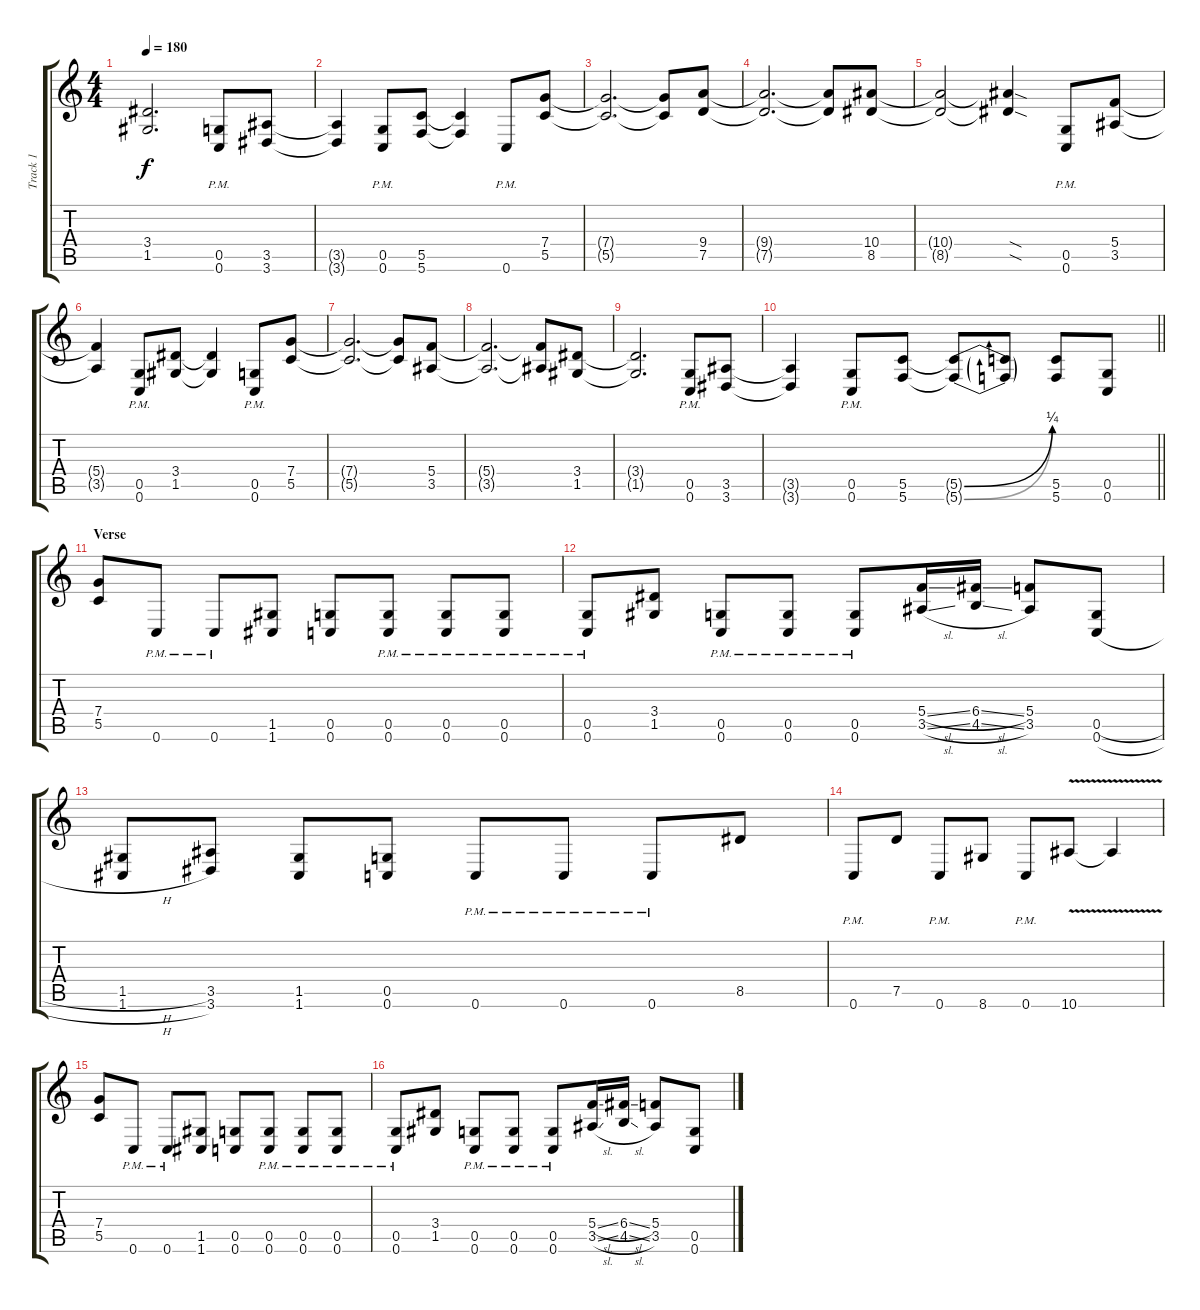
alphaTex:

\track ("Track 1" "Track 1") {instrument distortionguitar}
\staff {score tabs}
\tuning (D4 A3 F3 C3 G2 C2) {hide}
\ts (4 4)
\tempo 180
\clef g2
\ks c
(3.4{t} 1.5{t}).2{d dy f} (0.5{pm} 0.6).8 (3.5 3.6).8 |
(3.5{t} 3.6{t}).4 (0.5{pm} 0.6{pm}).8 (5.5 5.6).8 (5.5{t} 5.6{t}).4 0.6{pm}.8 (7.4 5.5).8 |
(7.4{t} 5.5{t}).2{d} (7.4{t} 5.5{t}).8 (9.4 7.5).8 |
(9.4{t} 7.5{t}).2{d} (9.4{t} 7.5{t}).8 (10.4 8.5).8 |
(10.4{t} 8.5{t}).2 (10.4{sod t} 8.5{sod t}).4 (0.5{pm} 0.6{pm}).8 (5.4 3.5).8 |
(5.4{t} 3.5{t}).4 (0.5{pm} 0.6{pm}).8 (3.4 1.5).8 (3.4{t} 1.5{t}).4 (0.5{pm} 0.6{pm}).8 (7.4 5.5).8 |
(7.4{t} 5.5{t}).2{d} (7.4{t} 5.5{t}).8 (5.4 3.5).8 |
(5.4{t} 3.5{t}).2{d} (5.4{t} 3.5{t}).8 (3.4 1.5).8 |
(3.4{t} 1.5{t}).2{d} (0.5{pm} 0.6).8 (3.5 3.6).8 |
\barLineRight lightlight
(3.5{t} 3.6{t}).4 (0.5{pm} 0.6{pm}).8 (5.5 5.6).8 (5.5{be (bend 0 0 60 1) t} 5.6{be (bend 0 0 60 1) t}).8 (5.5{t} 5.6{t}).8 (5.5 5.6).8 (0.5 0.6).8 |
\section ("" "Verse")
(7.4 5.5).8 0.6{pm}.8 0.6{pm}.8 (1.5 1.6).8 (0.5 0.6).8 (0.5{pm} 0.6{pm}).8 (0.5{pm} 0.6{pm}).8 (0.5{pm} 0.6{pm}).8 |
(0.5{pm} 0.6{pm}).8 (3.4 1.5).8 (0.5{pm} 0.6{pm}).8 (0.5{pm} 0.6{pm}).8 (0.5{pm} 0.6{pm}).8 (5.4{sl} 3.5{sl}).16 (6.4{sl} 4.5{sl}).16 (5.4 3.5).8 (0.5{h} 0.6{h}).8 |
(1.5{h} 1.6{h}).8 (3.5 3.6).8 (1.5 1.6).8 (0.5 0.6).8 0.6{pm}.8 0.6{pm}.8 0.6{pm}.8 8.5.8 |
0.6{pm}.8 7.5.8 0.6{pm}.8 8.6.8 0.6{pm}.8 10.6{v}.8 10.6{t}.4 |
(7.4 5.5).8 0.6{pm}.8 0.6{pm}.8 (1.5 1.6).8 (0.5 0.6).8 (0.5{pm} 0.6{pm}).8 (0.5{pm} 0.6{pm}).8 (0.5{pm} 0.6{pm}).8 |
(0.5{pm} 0.6{pm}).8 (3.4 1.5).8 (0.5{pm} 0.6{pm}).8 (0.5{pm} 0.6{pm}).8 (0.5{pm} 0.6{pm}).8 (5.4{sl} 3.5{sl}).16 (6.4{sl} 4.5{sl}).16 (5.4 3.5).8 (0.5{h} 0.6{h}).8
